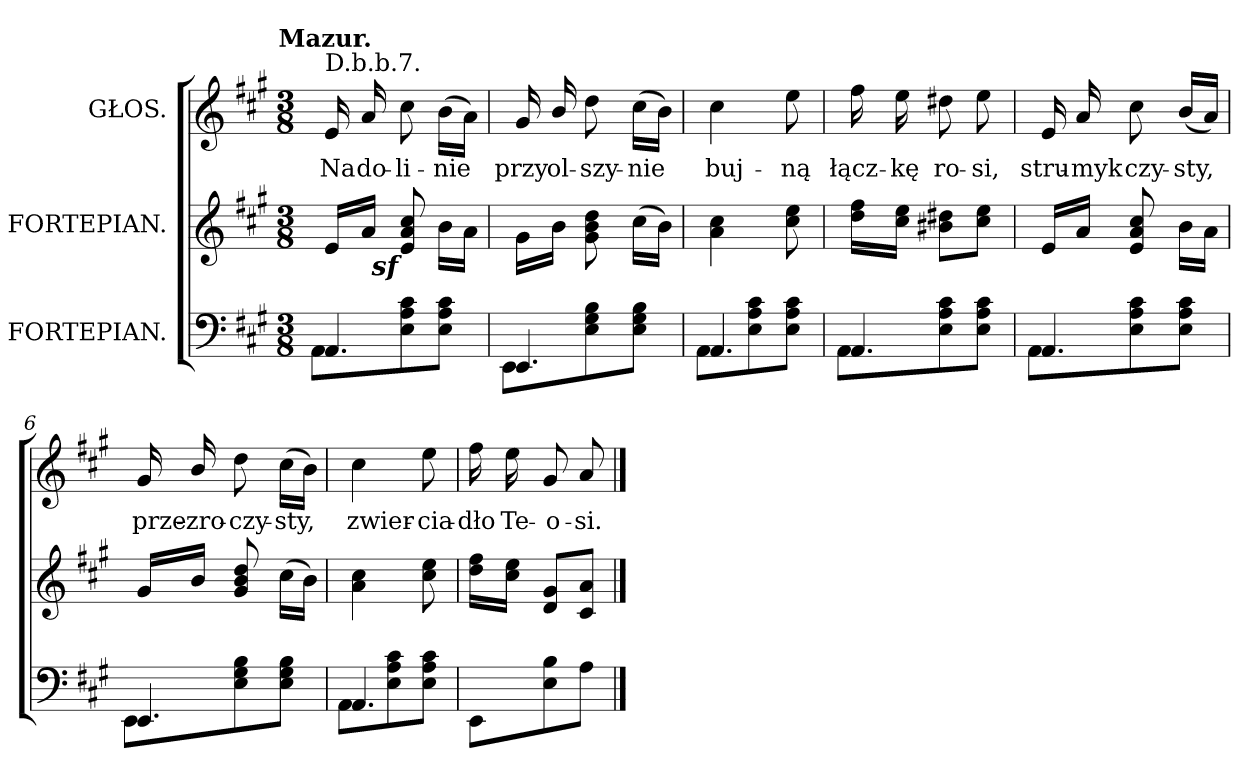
**kern	**kern	**kern	**text
*part3	*part2	*part1	*part1
*staff3	*staff2	*staff1	*staff1
*I"FORTEPIAN.	*I"FORTEPIAN.	*I"GŁOS.	*
*clefF4	*clefG2	*clefG2	*
*k[f#c#g#]	*k[f#c#g#]	*k[f#c#g#]	*
*A:	*A:	*A:	*
!!LO:TX:omd:t=Mazur.
*M3/8	*M3/8	*M3/8	*
=1	=1	=1	=1
*^	*	*	*
!	!	!	!LO:TX:a:t=D.b.b.7.	!
4.AA/	8AA\L	16e/LL	16e/	Na
.	.	16a/JJ	16a/	do-
!	!	!LO:DY:rj	!	!
.	8E\ 8A\ 8c#\	8ez/ 8az/ 8cc#z/	8cc#\	-li-
.	8E\ 8A\ 8c#\J	16b\LL	(16b\LL	-nie
.	.	16a\JJ	16a\JJ)	.
=2	=2	=2	=2	=2
4.EE/	8EE\L	16g#\LL	16g#/	przy
.	.	16b\JJ	16b/	ol-
.	8E\ 8G#\ 8B\	8g#\ 8b\ 8dd\	8dd\	-szy-
.	8E\ 8G#\ 8B\J	(16cc#\LL	(16cc#\LL	-nie
.	.	16b\JJ)	16b\JJ)	.
=3	=3	=3	=3	=3
4.AA/	8AA\L	4a\ 4cc#\	4cc#\	buj-
.	8E\ 8A\ 8c#\	.	.	.
.	8E\ 8A\ 8c#\J	8cc#\ 8ee\	8ee\	-ną
=4	=4	=4	=4	=4
4.AA/	8AA\L	16dd\ 16ff#\LL	16ff#\	łącz-
.	.	16cc#\ 16ee\JJ	16ee\	-kę
.	8E\ 8A\ 8c#\	8b#X\ 8dd#X\L	8dd#X\	ro-
.	8E\ 8A\ 8c#\J	8cc#\ 8ee\J	8ee\	-si,
=5	=5	=5	=5	=5
4.AA/	8AA\L	16e/LL	16e/	stru-
.	.	16a/JJ	16a/	-myk
.	8E\ 8A\ 8c#\	8e/ 8a/ 8cc#/	8cc#\	czy-
.	8E\ 8A\ 8c#\J	16b\LL	(16b/LL	-sty,
.	.	16a\JJ	16a/JJ)	.
=6	=6	=6	=6	=6
4.EE/	8EE\L	16g#/LL	16g#/	prze-
.	.	16b/JJ	16b/	-zro-
.	8E\ 8G#\ 8B\	8g#/ 8b/ 8dd/	8dd\	-czy-
.	8E\ 8G#\ 8B\J	(16cc#\LL	(16cc#\LL	-sty,
.	.	16b\JJ)	16b\JJ)	.
=7	=7	=7	=7	=7
4.AA/	8AA\L	4a\ 4cc#\	4cc#\	zwier-
.	8E\ 8A\ 8c#\	.	.	.
.	8E\ 8A\ 8c#\J	8cc#\ 8ee\	8ee\	-cia-
=8	=8	=8	=8	=8
!LO:TX:a:color=crimson:t=⚠	!	!	!	!
*v	*v	*	*	*
8EE/L	16dd\ 16ff#\LL	16ff#\	-dło
.	16cc#\ 16ee\JJ	16ee\	Te-
8E\ 8B\	8d/ 8g#/L	8g#/	-o-
8A\J	8c#/ 8a/J	8a/	-si.
==	==	==	==
*-	*-	*-	*-
